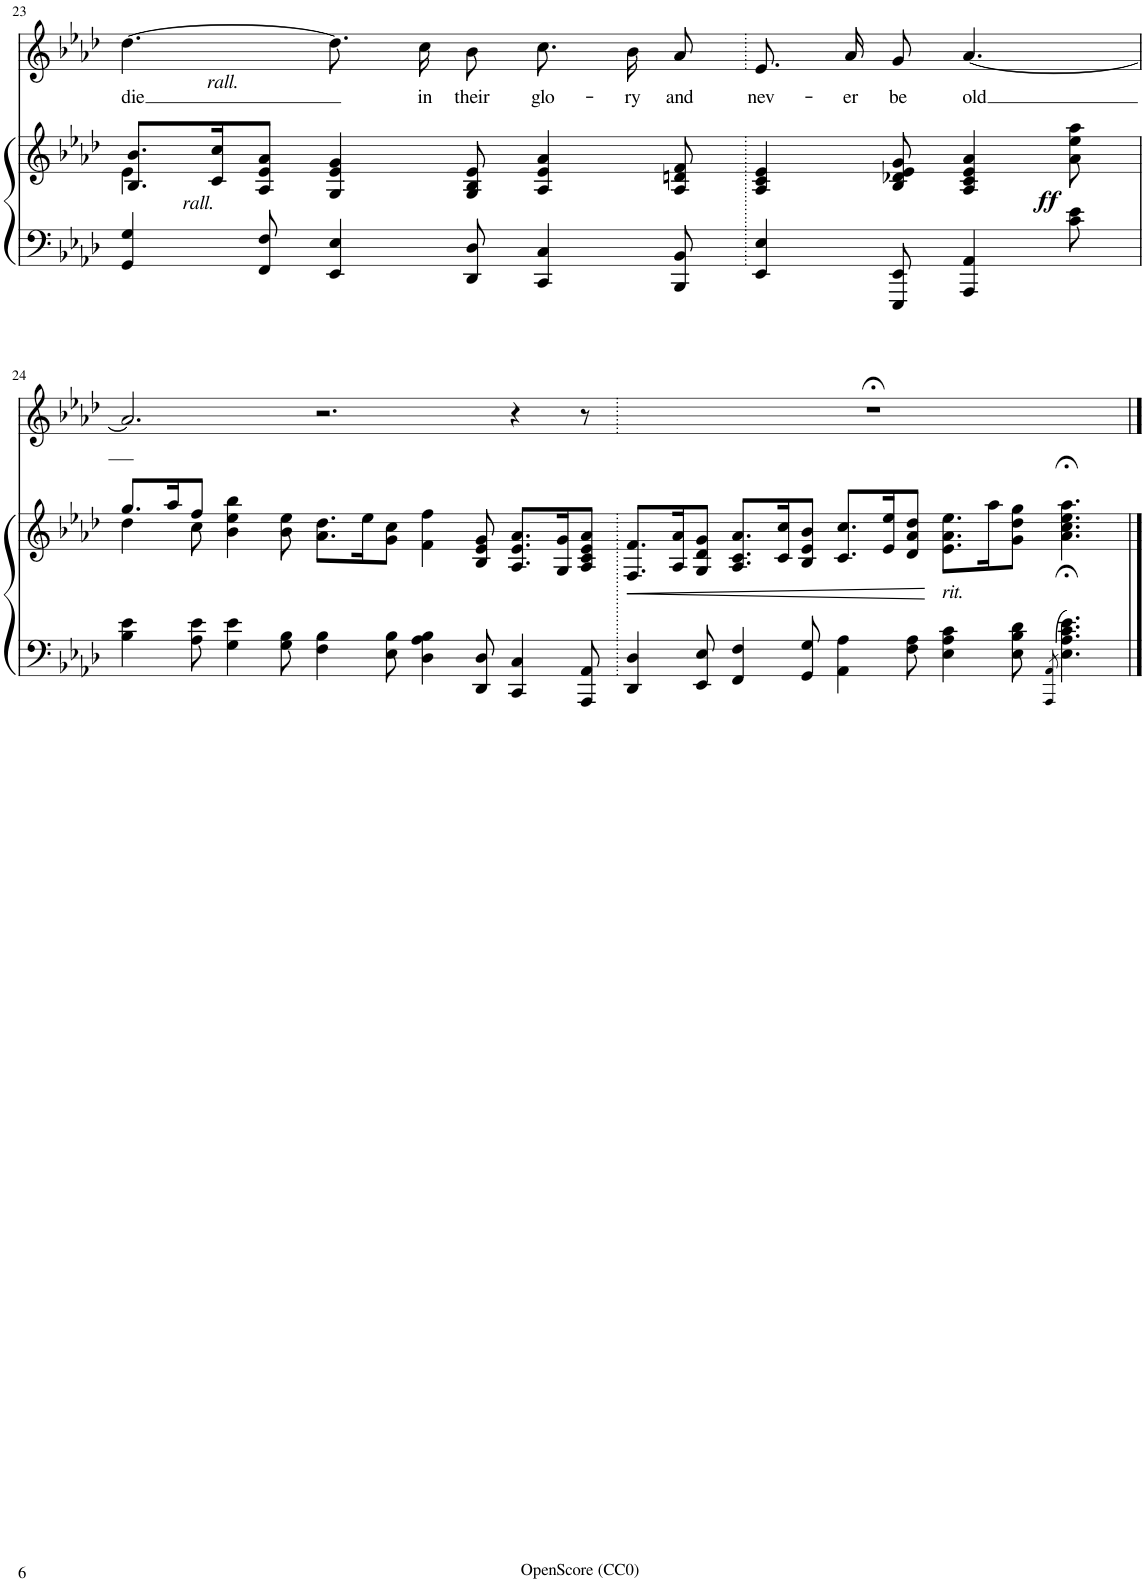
**kern	**kern	**dynam	**kern	**text
*part2	*part2	*part2	*part1	*part1
*staff3	*staff2	*staff2/3	*staff1	*staff1
*I"Piano	*	*	*I"Voice	*
*I'Pno	*	*	*	*
!!LO:PB:g=z
*clefF4	*clefG2	*	*clefG2	*
*k[b-e-a-d-]	*k[b-e-a-d-]	*	*k[b-e-a-d-]	*
*M15/8	*M15/8	*	*M15/8	*
=23	=23	=23	=23	=23
*	*^	*	*	*
!	!	!	!	!LO:TX:b:i:t=rall.	!
!	!	!	!	!	!LO:LY:b
4GG/ 4G/	8.B-/ 8.b-/L	4e-\	.	[4.dd-\	die
!	!LO:TX:b:i:t=rall.	!	!	!	!
.	16c/ 16cc/K	.	.	.	.
8FF/ 8F/	8A-/ 8e-/ 8a-/J	1ryy	.	.	.
4EE-/ 4E-/	4G/ 4e-/ 4g/	.	.	8.dd-\L]	.
!	!	!	!	!	!LO:LY:b
.	.	.	.	16cc\K	in
!	!	!	!	!	!LO:LY:b
8DD-/ 8D-/	8G/ 8B-/ 8e-/	.	.	8b-\J	their
!	!	!	!	!	!LO:LY:b
4CC/ 4C/	4A-/ 4e-/ 4a-/	.	.	8.cc\L	glo-
!	!	!	!	!	!LO:LY:b
.	.	.	.	16b-\K	-ry
!	!	!	!	!	!LO:LY:b
8BBB-/ 8BB-/	8A-/ 8dn/ 8f/	.	.	8a-\J	and
!	!	!	!	!	!LO:LY:b
4EE-/ 4E-/	4A-/ 4c/ 4e-/	.	.	8.e-/L	nev-
.	.	2ryy	.	.	.
!	!	!	!	!	!LO:LY:b
.	.	.	.	16a-/K	-er
!	!	!	!	!	!LO:LY:b
8EEE-/ 8EE-/	8B-/ 8d-X/ 8e-/ 8g/	.	.	8g/J	be
!	!	!	!	!	!LO:LY:b
4AAA-/ 4AA-/	4A-/ 4c/ 4e-/ 4a-/	.	.	[4.a-/	old
!	!	!	!LO:DY:b	!	!
8c\ 8e-\	8a-\ 8ee-\ 8aa-\	8ryy	ff	.	.
!!LO:LB:g=z
=24	=24	=24	=24	=24	=24
4B-\ 4e-\	8.gg/L	4dd-\	.	2.a-/]	.
.	16aa-/K	.	.	.	.
8A-\ 8e-\	8ff/J	8cc\	.	.	.
4G\ 4e-\	4b-\, 4ee-\, 4bb-\,	1.ryy	.	.	.
8G\ 8B-\	8b-\ 8ee-\	.	.	.	.
4F\ 4B-\	8.a-\ 8.dd-\L	.	.	2.r	.
.	16ee-\K	.	.	.	.
8E-\ 8B-\	8g\ 8cc\J	.	.	.	.
4D-\ 4A-\ 4B-\	4f\, 4ff\,	.	.	.	.
8DD-/ 8D-/	8B-/ 8e-/ 8g/	.	.	.	.
4CC/ 4C/	8.A-/ 8.e-/ 8.a-/L	.	.	4r	.
.	16G/ 16g/K	.	.	.	.
8AAA-/ 8AA-/	8A-/ 8c/ 8e-/ 8a-/J	.	.	8r	.
*	*v	*v	*	*	*
=25.	=25.	=25.	=25.	=25.
!	!	!LO:HP:b	!	!
4DD-/ 4D-/	8.F/ 8.f/L	<	1...r;<	.
.	16A-/ 16a-/K	.	.	.
8EE-/ 8E-/	8G/ 8d-/ 8g/J	.	.	.
4FF/ 4F/	8.A-/ 8.c/ 8.a-/L	.	.	.
.	16c/ 16cc/K	.	.	.
8GG/ 8G/	8B-/ 8e-/ 8b-/J	.	.	.
4AA-\ 4A-\	8.c/ 8.cc/L	.	.	.
.	16e-/ 16ee-/K	.	.	.
8F\ 8A-\	8d-/ 8a-/ 8dd-/J	.	.	.
!	!LO:TX:b:i:t=rit.	!	!	!
4E-\ 4A-\ 4c\	8.e-\ 8.a-\ 8.ee-\L	[	.	.
.	16aa-\K	.	.	.
8E-\ 8B-\ 8d-\	8g\ 8dd-\ 8gg\J	.	.	.
8qAAA-/ 8qAA-/	.	.	.	.
4.E-\;< 4.A-\;< 4.c\;< 4.e-\;<	4.a-\;< 4.cc\;< 4.ee-\;< 4.aa-\;<	.	.	.
==	==	==	==	==
*-	*-	*-	*-	*-
